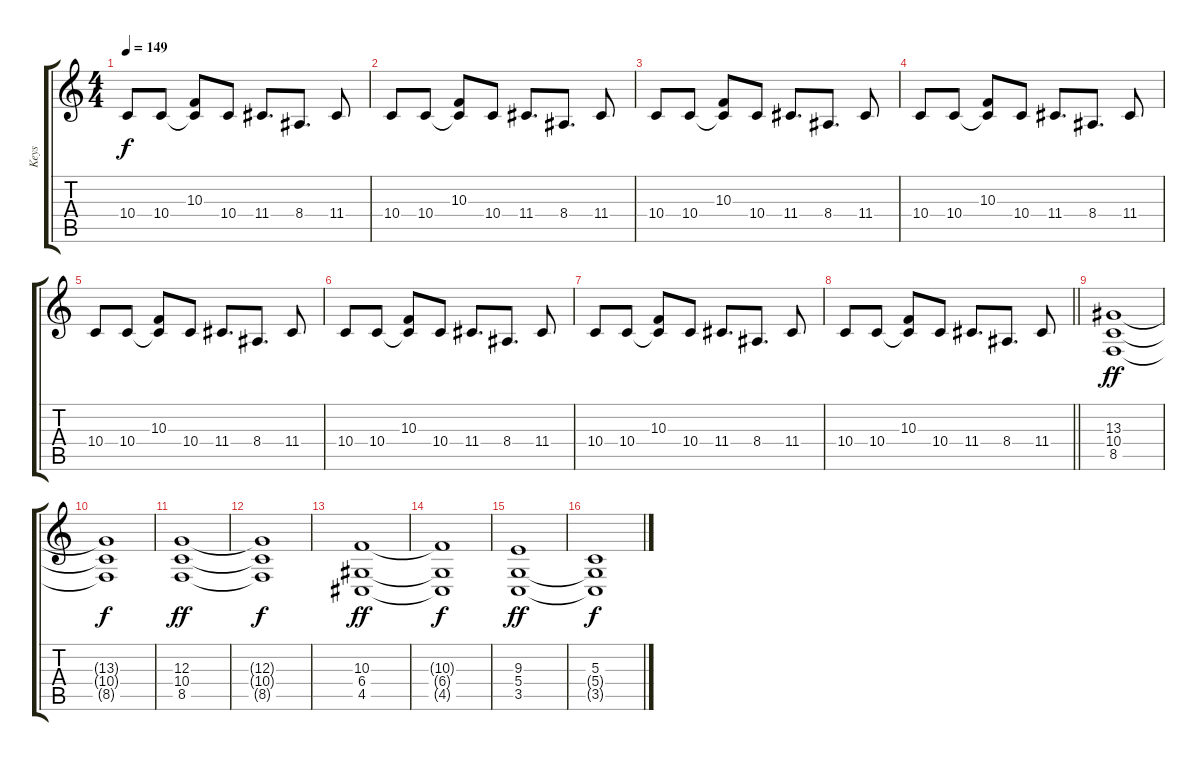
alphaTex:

\track ("Keys" "Keys") {instrument lead1square}
\staff {score tabs}
\tuning (E4 B3 G3 D3 A2 E2) {hide}
\ts (4 4)
\tempo 149
\clef g2
\ks c
10.4.8{dy f} 10.4.8 (10.3 10.4{t}).8 10.4.8 11.4.8{d} 8.4.8{d} 11.4.8 |
10.4.8 10.4.8 (10.3 10.4{t}).8 10.4.8 11.4.8{d} 8.4.8{d} 11.4.8 |
10.4.8 10.4.8 (10.3 10.4{t}).8 10.4.8 11.4.8{d} 8.4.8{d} 11.4.8 |
10.4.8 10.4.8 (10.3 10.4{t}).8 10.4.8 11.4.8{d} 8.4.8{d} 11.4.8 |
10.4.8 10.4.8 (10.3 10.4{t}).8 10.4.8 11.4.8{d} 8.4.8{d} 11.4.8 |
10.4.8 10.4.8 (10.3 10.4{t}).8 10.4.8 11.4.8{d} 8.4.8{d} 11.4.8 |
10.4.8 10.4.8 (10.3 10.4{t}).8 10.4.8 11.4.8{d} 8.4.8{d} 11.4.8 |
\barLineRight lightlight
10.4.8 10.4.8 (10.3 10.4{t}).8 10.4.8 11.4.8{d} 8.4.8{d} 11.4.8 |
\section ("" "")
(13.3 10.4 8.5).1{dy ff instrument pad6metallic} |
(13.3{t} 10.4{t} 8.5{t}).1{dy f} |
(12.3 10.4 8.5).1{dy ff} |
(12.3{t} 10.4{t} 8.5{t}).1{dy f} |
(10.3 6.4 4.5).1{dy ff} |
(10.3{t} 6.4{t} 4.5{t}).1{dy f} |
(9.3 5.4 3.5).1{dy ff} |
(5.3 5.4{t} 3.5{t}).1{dy f}
